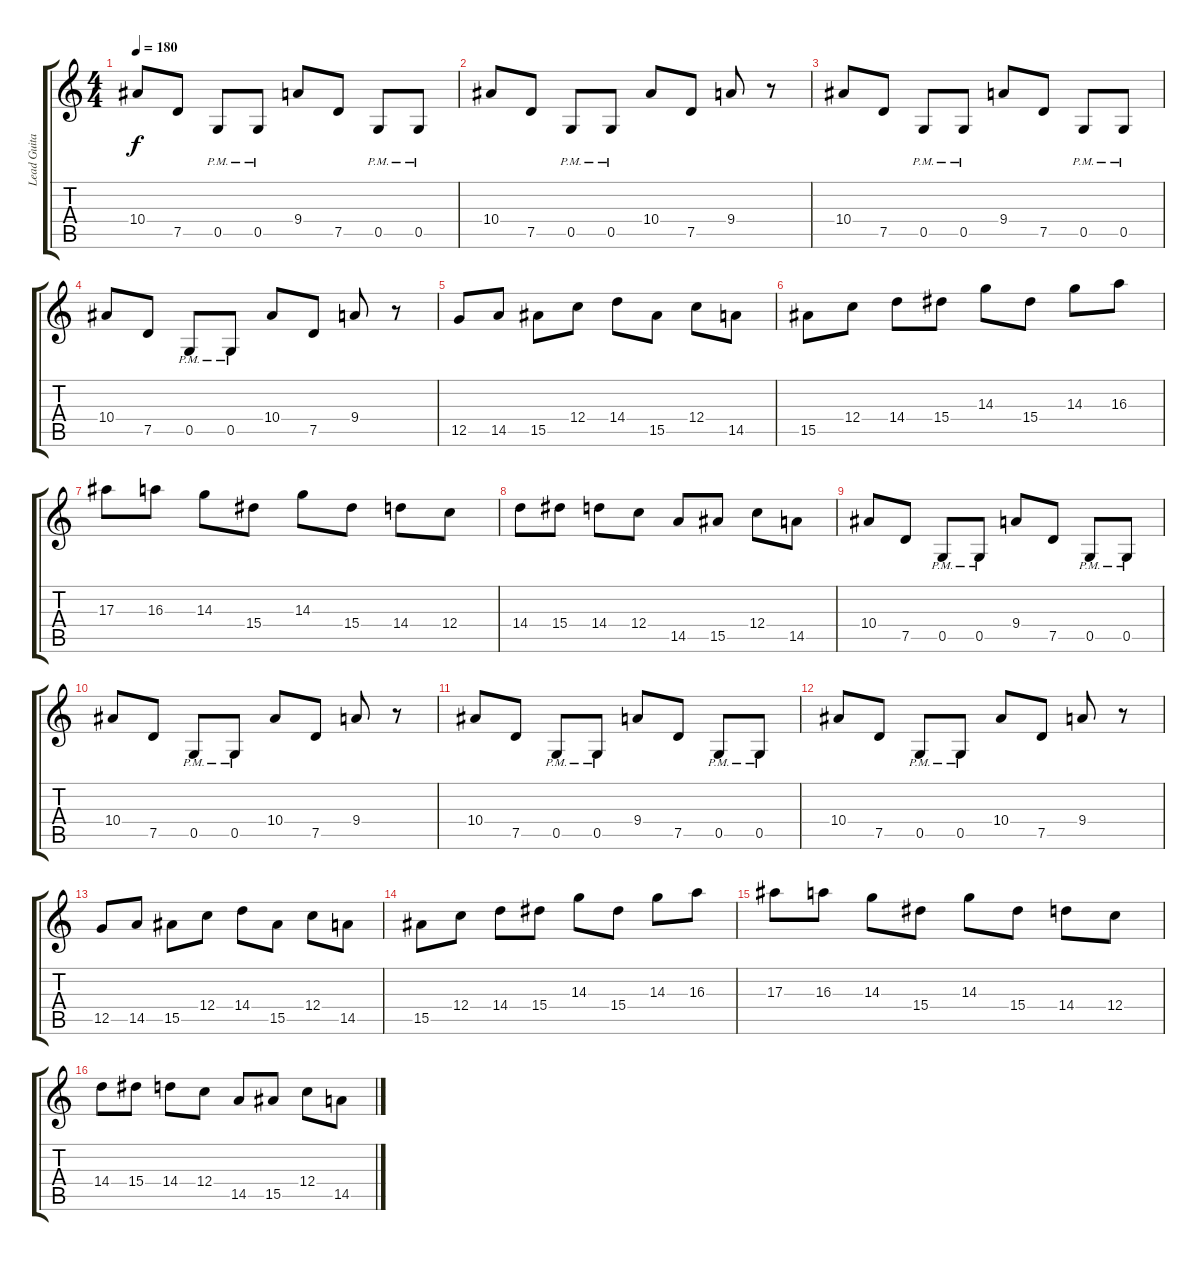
\track ("Lead Guitar" "Lead Guita") {instrument overdrivenguitar}
\staff {score tabs}
\tuning (D4 A3 F3 C3 G2 D2) {hide}
\ts (4 4)
\tempo 180
\clef g2
\ks c
10.4.8{dy f} 7.5.8 0.5{pm}.8 0.5{pm}.8 9.4.8 7.5.8 0.5{pm}.8 0.5{pm}.8 |
10.4.8 7.5.8 0.5{pm}.8 0.5{pm}.8 10.4.8 7.5.8 9.4.8 r.8 |
10.4.8 7.5.8 0.5{pm}.8 0.5{pm}.8 9.4.8 7.5.8 0.5{pm}.8 0.5{pm}.8 |
10.4.8 7.5.8 0.5{pm}.8 0.5{pm}.8 10.4.8 7.5.8 9.4.8 r.8 |
12.5.8 14.5.8 15.5.8 12.4.8 14.4.8 15.5.8 12.4.8 14.5.8 |
15.5.8 12.4.8 14.4.8 15.4.8 14.3.8 15.4.8 14.3.8 16.3.8 |
17.3.8 16.3.8 14.3.8 15.4.8 14.3.8 15.4.8 14.4.8 12.4.8 |
14.4.8 15.4.8 14.4.8 12.4.8 14.5.8 15.5.8 12.4.8 14.5.8 |
10.4.8 7.5.8 0.5{pm}.8 0.5{pm}.8 9.4.8 7.5.8 0.5{pm}.8 0.5{pm}.8 |
10.4.8 7.5.8 0.5{pm}.8 0.5{pm}.8 10.4.8 7.5.8 9.4.8 r.8 |
10.4.8 7.5.8 0.5{pm}.8 0.5{pm}.8 9.4.8 7.5.8 0.5{pm}.8 0.5{pm}.8 |
10.4.8 7.5.8 0.5{pm}.8 0.5{pm}.8 10.4.8 7.5.8 9.4.8 r.8 |
12.5.8 14.5.8 15.5.8 12.4.8 14.4.8 15.5.8 12.4.8 14.5.8 |
15.5.8 12.4.8 14.4.8 15.4.8 14.3.8 15.4.8 14.3.8 16.3.8 |
17.3.8 16.3.8 14.3.8 15.4.8 14.3.8 15.4.8 14.4.8 12.4.8 |
14.4.8 15.4.8 14.4.8 12.4.8 14.5.8 15.5.8 12.4.8 14.5.8
